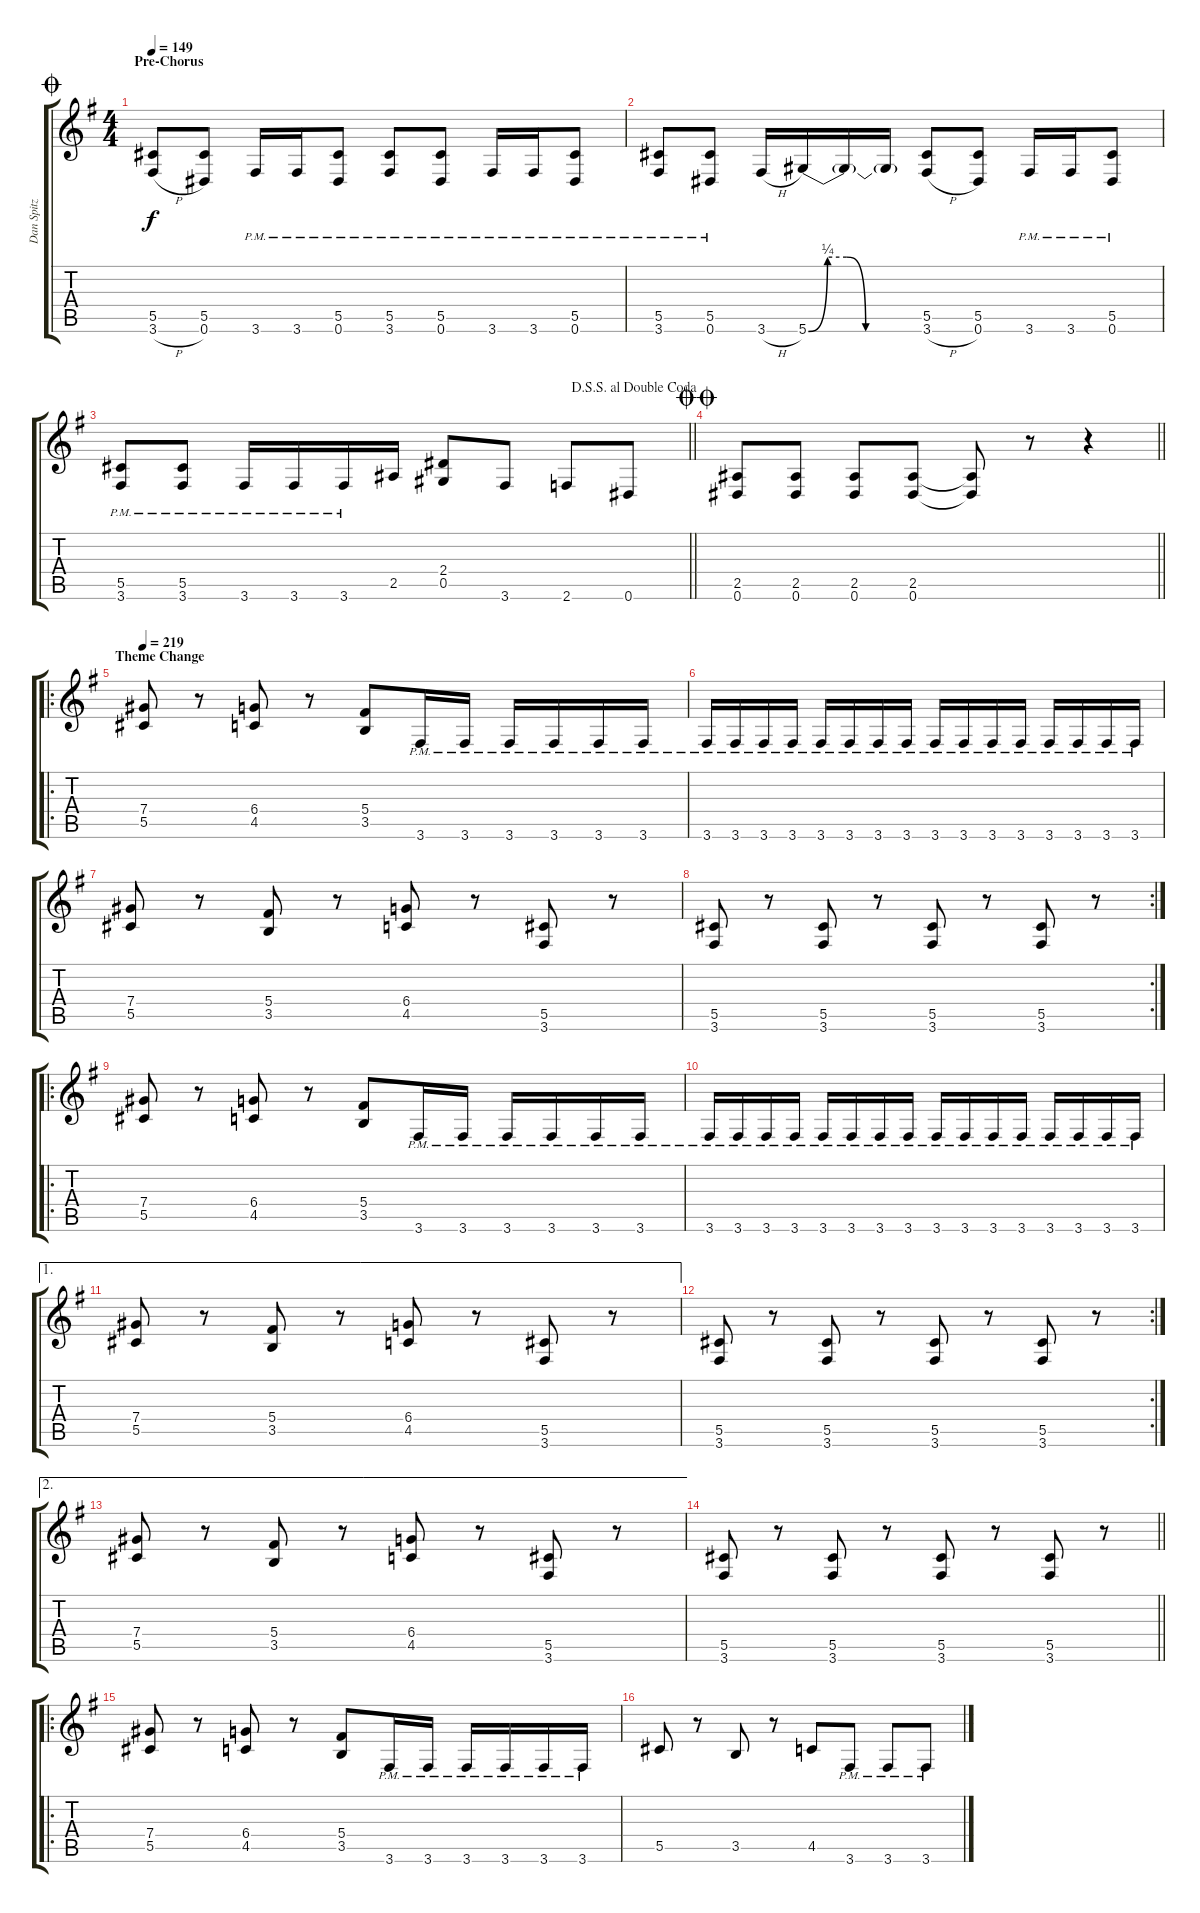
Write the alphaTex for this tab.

\track ("Dan Spitz" "Dan Spitz") {instrument overdrivenguitar}
\staff {score tabs}
\tuning (Eb4 Bb3 Gb3 Db3 Ab2 Eb2) {hide}
\ts (4 4)
\section ("" "Pre-Chorus")
\jump coda
\tempo 149
\clef g2
\ks g
(5.5 3.6{h}).8{dy f} (5.5 0.6).8 3.6{pm}.16 3.6{pm}.16 (5.5{pm} 0.6{pm}).8 (5.5{pm} 3.6{pm}).8 (5.5{pm} 0.6{pm}).8 3.6{pm}.16 3.6{pm}.16 (5.5{pm} 0.6{pm}).8 |
(5.5{pm} 3.6{pm}).8 (5.5{pm} 0.6{pm}).8 3.6{h}.16 5.6{be (custom 0 0 10 1 20 1 30 0 60 0)}.16 5.6{t}.16 5.6{t}.16 (5.5 3.6{h}).8 (5.5 0.6).8 3.6{pm}.16 3.6{pm}.16 (5.5{pm} 0.6{pm}).8 |
\jump dalsegnosegnoaldoublecoda
\barLineRight lightlight
(5.5{pm} 3.6{pm}).8 (5.5{pm} 3.6{pm}).8 3.6{pm}.16 3.6{pm}.16 3.6{pm}.16 2.5.16 (2.4 0.5).8 3.6.8 2.6.8 0.6.8 |
\jump doublecoda
\barLineRight lightlight
(2.5 0.6).8 (2.5 0.6).8 (2.5 0.6).8 (2.5 0.6).8 (2.5{t} 0.6{t}).8 r.8 r.4 |
\ro
\section ("" "Theme Change")
\tempo 219
(7.4 5.5).8 r.8 (6.4 4.5).8 r.8 (5.4 3.5).8 3.6{pm}.16 3.6{pm}.16 3.6{pm}.16 3.6{pm}.16 3.6{pm}.16 3.6{pm}.16 |
3.6{pm}.16 3.6{pm}.16 3.6{pm}.16 3.6{pm}.16 3.6{pm}.16 3.6{pm}.16 3.6{pm}.16 3.6{pm}.16 3.6{pm}.16 3.6{pm}.16 3.6{pm}.16 3.6{pm}.16 3.6{pm}.16 3.6{pm}.16 3.6{pm}.16 3.6{pm}.16 |
(7.4 5.5).8 r.8 (5.4 3.5).8 r.8 (6.4 4.5).8 r.8 (5.5 3.6).8 r.8 |
\rc 2
(5.5 3.6).8 r.8 (5.5 3.6).8 r.8 (5.5 3.6).8 r.8 (5.5 3.6).8 r.8 |
\ro
(7.4 5.5).8 r.8 (6.4 4.5).8 r.8 (5.4 3.5).8 3.6{pm}.16 3.6{pm}.16 3.6{pm}.16 3.6{pm}.16 3.6{pm}.16 3.6{pm}.16 |
3.6{pm}.16 3.6{pm}.16 3.6{pm}.16 3.6{pm}.16 3.6{pm}.16 3.6{pm}.16 3.6{pm}.16 3.6{pm}.16 3.6{pm}.16 3.6{pm}.16 3.6{pm}.16 3.6{pm}.16 3.6{pm}.16 3.6{pm}.16 3.6{pm}.16 3.6{pm}.16 |
\ae 1
(7.4 5.5).8 r.8 (5.4 3.5).8 r.8 (6.4 4.5).8 r.8 (5.5 3.6).8 r.8 |
\rc 2
(5.5 3.6).8 r.8 (5.5 3.6).8 r.8 (5.5 3.6).8 r.8 (5.5 3.6).8 r.8 |
\ae 2
(7.4 5.5).8 r.8 (5.4 3.5).8 r.8 (6.4 4.5).8 r.8 (5.5 3.6).8 r.8 |
\barLineRight lightlight
(5.5 3.6).8 r.8 (5.5 3.6).8 r.8 (5.5 3.6).8 r.8 (5.5 3.6).8 r.8 |
\ro
(7.4 5.5).8 r.8 (6.4 4.5).8 r.8 (5.4 3.5).8 3.6{pm}.16 3.6{pm}.16 3.6{pm}.16 3.6{pm}.16 3.6{pm}.16 3.6{pm}.16 |
5.5.8 r.8 3.5.8 r.8 4.5.8 3.6{pm}.8 3.6{pm}.8 3.6{pm}.8
